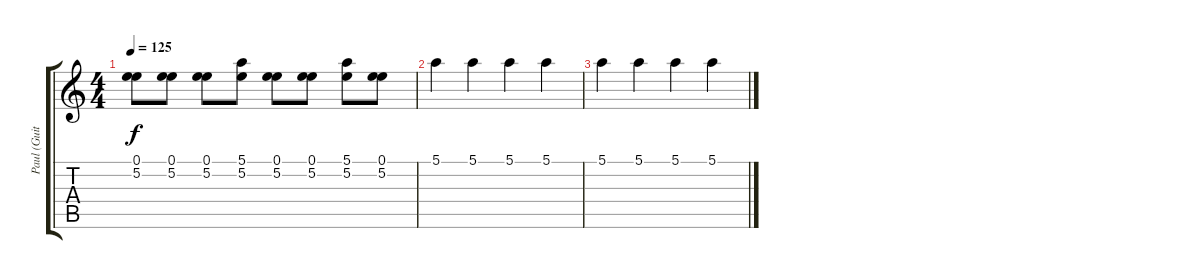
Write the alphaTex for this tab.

\track ("Paul (Guitar 1)" "Paul (Guit") {instrument distortionguitar}
\staff {score tabs}
\tuning (E4 B3 G3 D3 A2 E2) {hide}
\ts (4 4)
\tempo 125
\clef g2
\ks c
(0.1 5.2).8{dy f} (0.1 5.2).8 (0.1 5.2).8 (5.1 5.2).8 (0.1 5.2).8 (0.1 5.2).8 (5.1 5.2).8 (0.1 5.2).8 |
5.1.4{volume 7} 5.1.4 5.1.4 5.1.4 |
5.1.4 5.1.4 5.1.4 5.1.4
